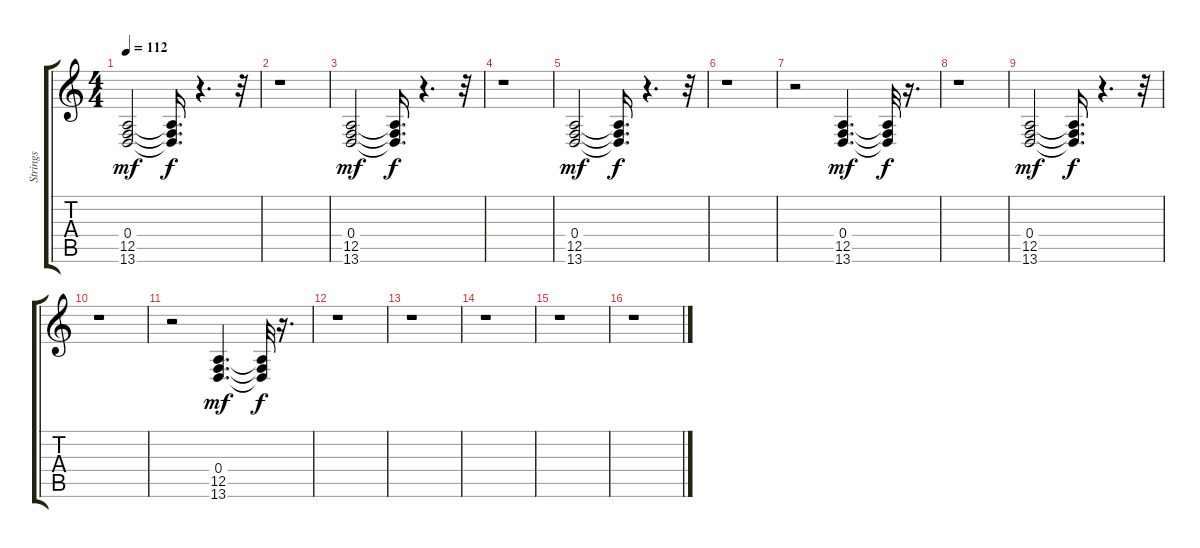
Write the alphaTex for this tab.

\track ("Strings" "Strings") {instrument synthstrings1}
\staff {score tabs}
\tuning (E4 B3 G3 D3 A2 E2) {hide}
\ts (4 4)
\tempo 112
\clef g2
\ks c
(0.4 12.5 13.6).2{dy mf} (0.4{t} 12.5{t} 13.6{t}).16{d dy f} r.4{d} r.32 |
r.1 |
(0.4 12.5 13.6).2{dy mf} (0.4{t} 12.5{t} 13.6{t}).16{d dy f} r.4{d} r.32 |
r.1 |
(0.4 12.5 13.6).2{dy mf} (0.4{t} 12.5{t} 13.6{t}).16{d dy f} r.4{d} r.32 |
r.1 |
r.2 (0.4 12.5 13.6).4{d dy mf} (0.4{t} 12.5{t} 13.6{t}).32{dy f} r.16{d} |
r.1 |
(0.4 12.5 13.6).2{dy mf} (0.4{t} 12.5{t} 13.6{t}).16{d dy f} r.4{d} r.32 |
r.1 |
r.2 (0.4 12.5 13.6).4{d dy mf} (0.4{t} 12.5{t} 13.6{t}).32{dy f} r.16{d} |
r.1 |
r.1 |
r.1 |
r.1 |
r.1
